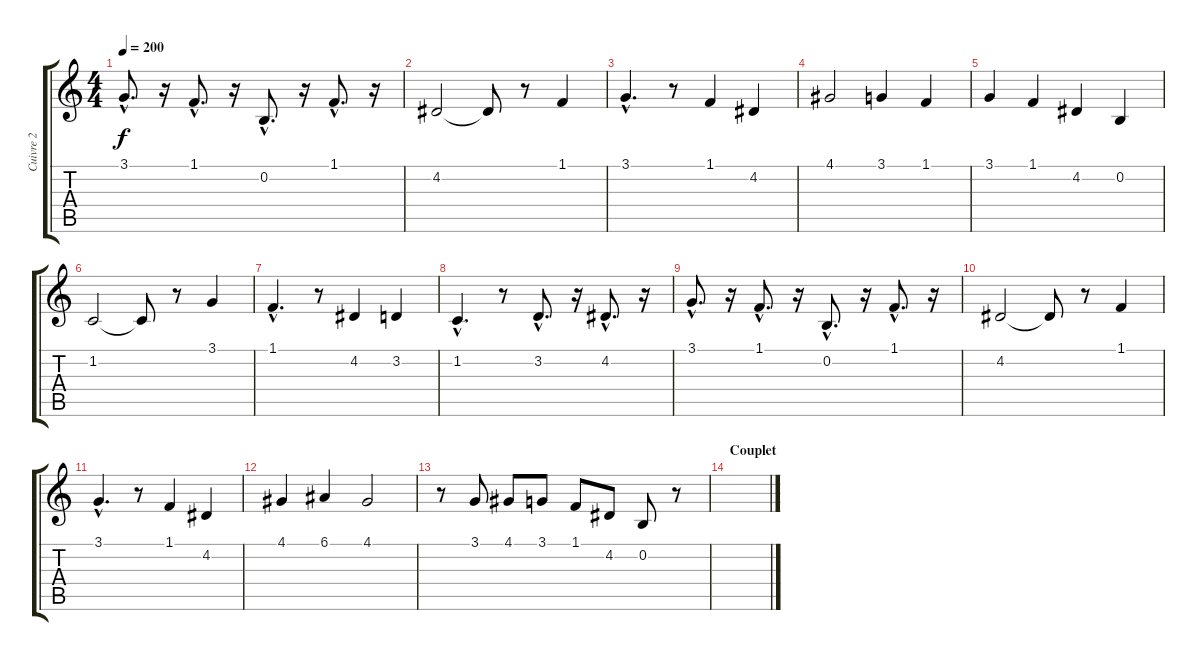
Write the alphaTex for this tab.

\track ("Cuivre 2" "Cuivre 2") {instrument tuba}
\staff {score tabs}
\tuning (E4 B3 G3 D3 A2 E2) {hide}
\ts (4 4)
\tempo 200
\clef g2
\ks c
3.1{hac}.8{d dy f} r.16 1.1{hac}.8{d} r.16 0.2{hac}.8{d} r.16 1.1{hac}.8{d} r.16 |
4.2.2 4.2{t}.8 r.8 1.1.4 |
3.1{hac}.4{d} r.8 1.1.4 4.2.4 |
4.1.2 3.1.4 1.1.4 |
3.1.4 1.1.4 4.2.4 0.2.4 |
1.2.2 1.2{t}.8 r.8 3.1.4 |
1.1{hac}.4{d} r.8 4.2.4 3.2.4 |
1.2{hac}.4{d} r.8 3.2{hac}.8{d} r.16 4.2{hac}.8{d} r.16 |
3.1{hac}.8{d} r.16 1.1{hac}.8{d} r.16 0.2{hac}.8{d} r.16 1.1{hac}.8{d} r.16 |
4.2.2 4.2{t}.8 r.8 1.1.4 |
3.1{hac}.4{d} r.8 1.1.4 4.2.4 |
4.1.4 6.1.4 4.1.2 |
r.8 3.1.8 4.1.8 3.1.8 1.1.8 4.2.8 0.2.8 r.8 |
\section ("" "Couplet")
